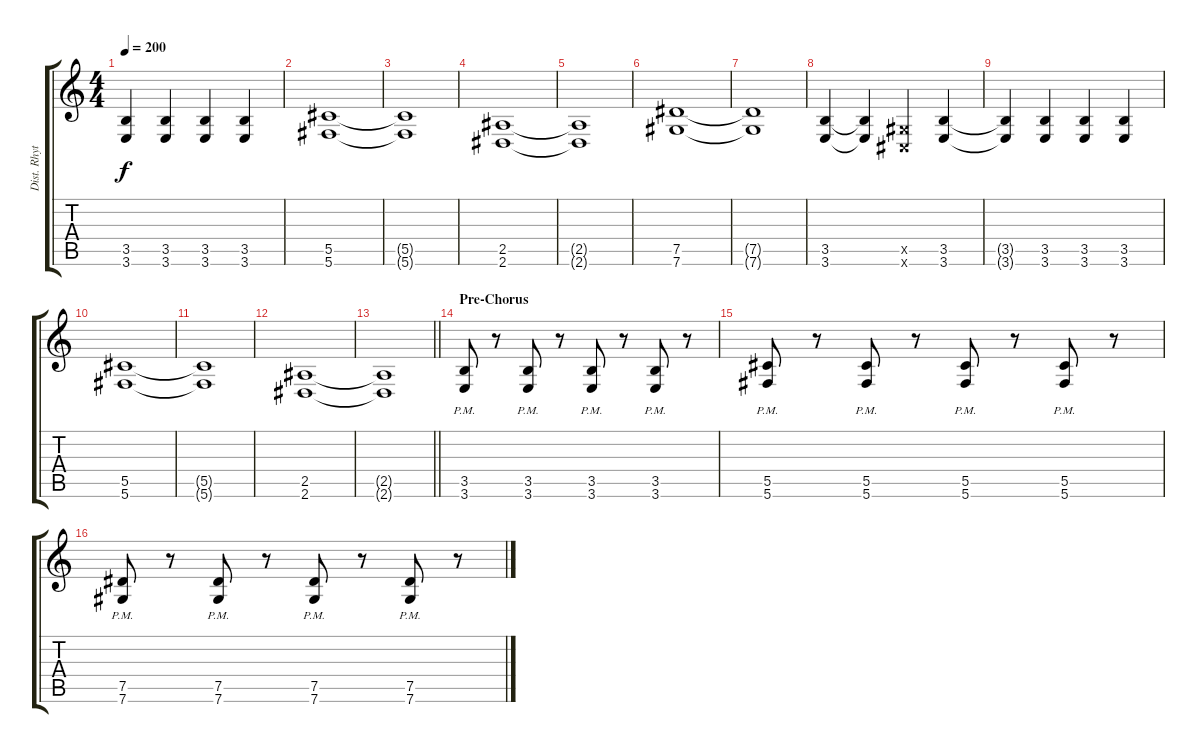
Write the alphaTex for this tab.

\track ("Dist. Rhytm Guitar [L]" "Dist. Rhyt") {instrument distortionguitar}
\staff {score tabs}
\tuning (Eb4 Bb3 Gb3 Db3 Ab2 Db2) {hide}
\ts (4 4)
\tempo 200
\clef g2
\ks c
(3.5{t} 3.6{t}).4{dy f} (3.5 3.6).4 (3.5 3.6).4 (3.5 3.6).4 |
(5.5 5.6).1 |
(5.5{t} 5.6{t}).1 |
(2.5 2.6).1 |
(2.5{t} 2.6{t}).1 |
(7.5 7.6).1 |
(7.5{t} 7.6{t}).1 |
(3.5 3.6).4 (3.5{t} 3.6{t}).4 (0.5{x} 0.6{x}).4 (3.5 3.6).4 |
(3.5{t} 3.6{t}).4 (3.5 3.6).4 (3.5 3.6).4 (3.5 3.6).4 |
(5.5 5.6).1 |
(5.5{t} 5.6{t}).1 |
(2.5 2.6).1 |
\barLineRight lightlight
(2.5{t} 2.6{t}).1 |
\section ("" "Pre-Chorus")
(3.5{pm} 3.6{pm}).8 r.8 (3.5{pm} 3.6{pm}).8 r.8 (3.5{pm} 3.6{pm}).8 r.8 (3.5{pm} 3.6{pm}).8 r.8 |
(5.5{pm} 5.6{pm}).8 r.8 (5.5{pm} 5.6{pm}).8 r.8 (5.5{pm} 5.6{pm}).8 r.8 (5.5{pm} 5.6{pm}).8 r.8 |
(7.5{pm} 7.6{pm}).8 r.8 (7.5{pm} 7.6{pm}).8 r.8 (7.5{pm} 7.6{pm}).8 r.8 (7.5{pm} 7.6{pm}).8 r.8
